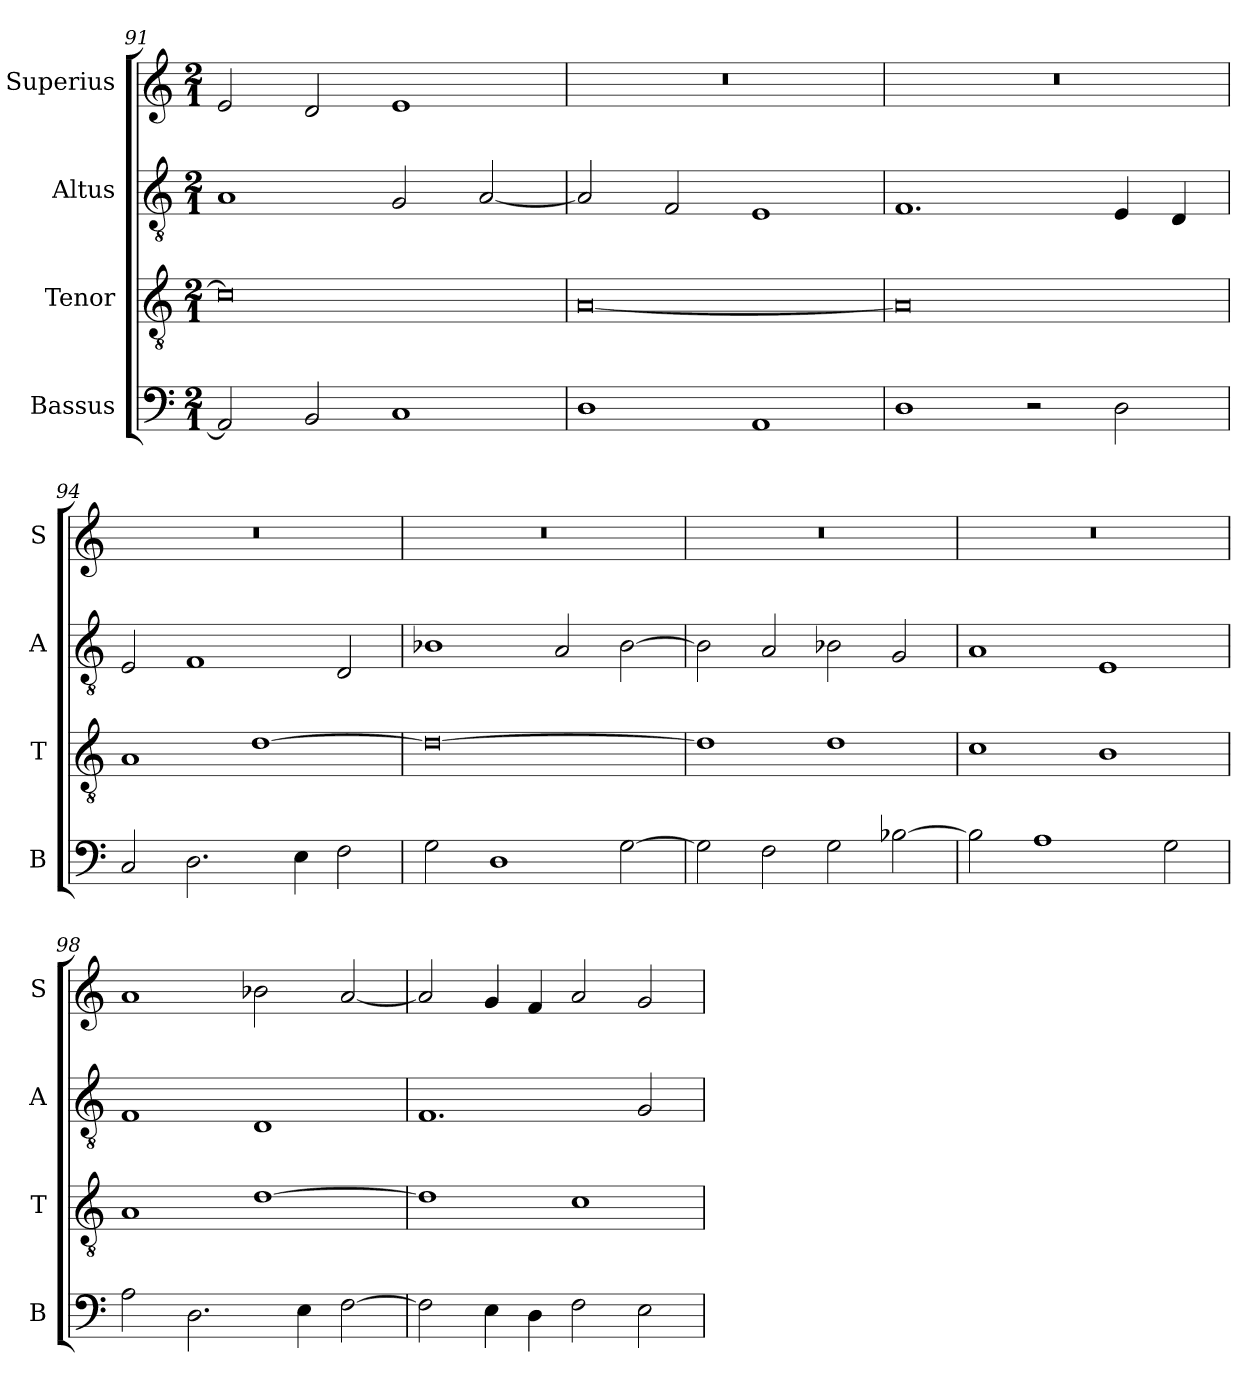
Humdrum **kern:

**kern	**kern	**kern	**kern
*part4	*part3	*part2	*part1
*staff4	*staff3	*staff2	*staff1
*I"Bassus	*I"Tenor	*I"Altus	*I"Superius
*I'B	*I'T	*I'A	*I'S
*clefF4	*clefGv2	*clefGv2	*clefG2
*k[]	*k[]	*k[]	*k[]
*M2/1	*M2/1	*M2/1	*M2/1
=91	=91	=91	=91
2AA/]	0c]	1A	2e/
2BB/	.	.	2d/
1C	.	2G/	1e
.	.	[2A/	.
=92	=92	=92	=92
1D	[0A	2A/]	0r
.	.	2F/	.
1AA	.	1E	.
=93	=93	=93	=93
1D	0A]	1.F	0r
2r	.	.	.
2D\	.	4E/	.
.	.	4D/	.
=94	=94	=94	=94
2C/	1A	2E/	0r
2.D\	.	1F	.
.	[1d	.	.
4E\	.	.	.
2F\	.	2D/	.
=95	=95	=95	=95
2G\	0d_	1B-X	0r
1D	.	.	.
.	.	2A/	.
[2G\	.	[2B-\	.
=96	=96	=96	=96
2G\]	1d]	2B-\]	0r
2F\	.	2A/	.
2G\	1d	2B-X\	.
[2B-X\	.	2G/	.
=97	=97	=97	=97
2B-\]	1c	1A	0r
1A	.	.	.
.	1B	1E	.
2G\	.	.	.
=98	=98	=98	=98
2A\	1A	1F	1a
2.D\	.	.	.
.	[1d	1D	2b-X\
4E\	.	.	.
[2F\	.	.	[2a/
=99	=99	=99	=99
2F\]	1d]	1.F	2a/]
4E\	.	.	4g/
4D\	.	.	4f/
2F\	1c	.	2a/
2E\	.	2G/	2g/
=	=	=	=
*-	*-	*-	*-
